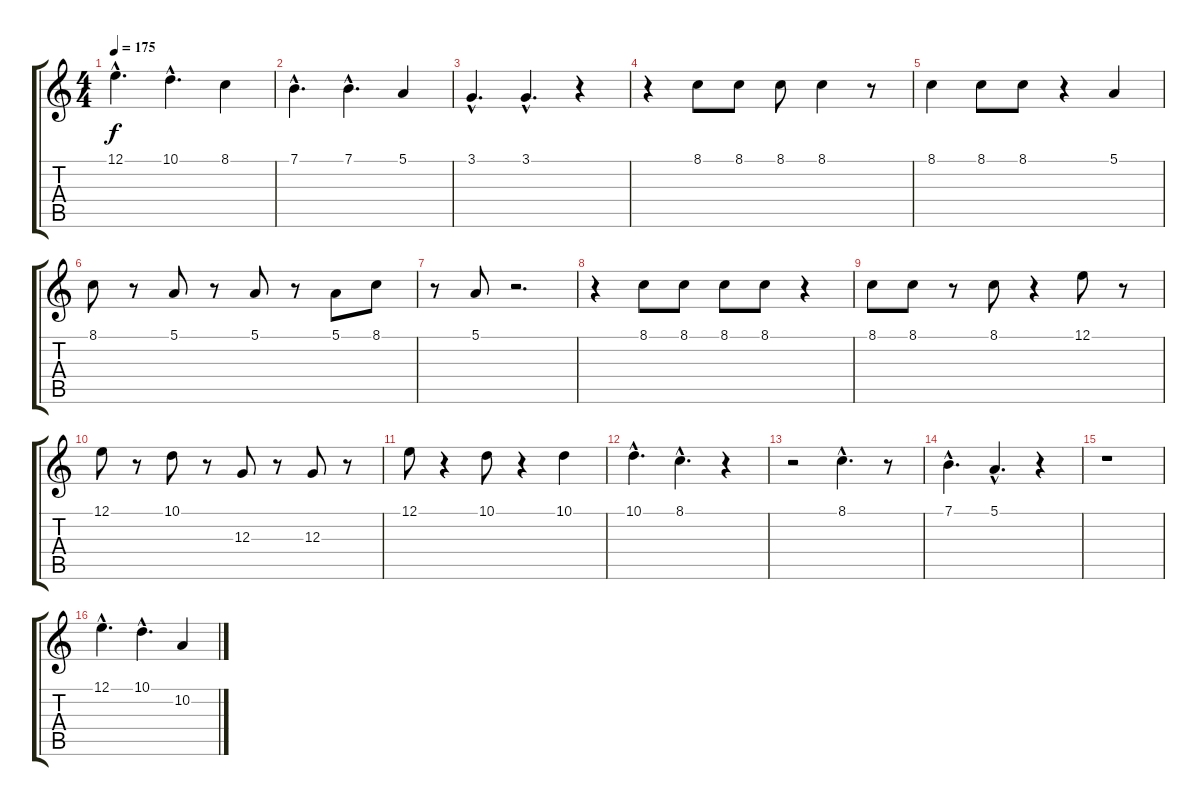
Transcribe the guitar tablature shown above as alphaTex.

\track "" {instrument fx5brightness}
\staff {score tabs}
\tuning (E4 B3 G3 D3 A2 E2) {hide}
\ts (4 4)
\tempo 175
\clef g2
\ks c
12.1{hac}.4{d dy f} 10.1{hac}.4{d} 8.1.4 |
7.1{hac}.4{d} 7.1{hac}.4{d} 5.1.4 |
3.1{hac}.4{d} 3.1{hac}.4{d} r.4 |
r.4 8.1.8 8.1.8 8.1.8 8.1.4 r.8 |
8.1.4 8.1.8 8.1.8 r.4 5.1.4 |
8.1.8 r.8 5.1.8 r.8 5.1.8 r.8 5.1.8 8.1.8 |
r.8 5.1.8 r.2{d} |
r.4 8.1.8 8.1.8 8.1.8 8.1.8 r.4 |
8.1.8 8.1.8 r.8 8.1.8 r.4 12.1.8 r.8 |
12.1.8 r.8 10.1.8 r.8 12.3.8 r.8 12.3.8 r.8 |
12.1.8 r.4 10.1.8 r.4 10.1.4 |
10.1{hac}.4{d} 8.1{hac}.4{d} r.4 |
r.2 8.1{hac}.4{d} r.8 |
7.1{hac}.4{d} 5.1{hac}.4{d} r.4 |
r.1 |
12.1{hac}.4{d} 10.1{hac}.4{d} 10.2.4
